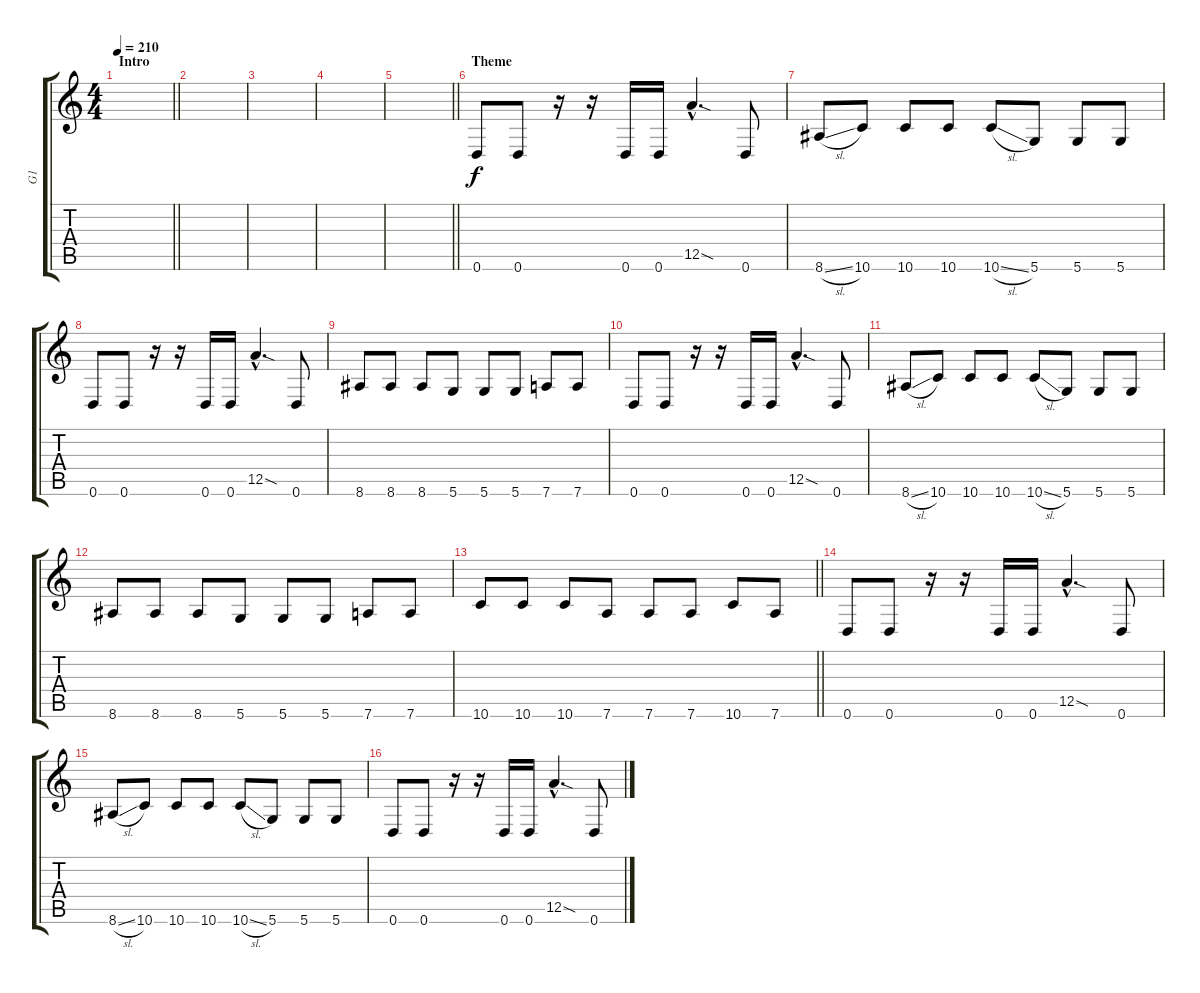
\track ("G1" "G1") {instrument distortionguitar}
\staff {score tabs}
\tuning (E4 B3 G3 D3 A2 D2) {hide}
\ts (4 4)
\section ("" "Intro")
\tempo 210
\clef g2
\barLineRight lightlight
\ks c
|
|
|
|
\barLineRight lightlight
|
\section ("" "Theme")
0.6.8 0.6.8 r.16 r.16 0.6.16 0.6.16 12.5{sod hac}.4{d} 0.6.8 |
8.6{sl}.8 10.6.8 10.6.8 10.6.8 10.6{sl}.8 5.6.8 5.6.8 5.6.8 |
0.6.8 0.6.8 r.16 r.16 0.6.16 0.6.16 12.5{sod hac}.4{d} 0.6.8 |
8.6.8 8.6.8 8.6.8 5.6.8 5.6.8 5.6.8 7.6.8 7.6.8 |
0.6.8 0.6.8 r.16 r.16 0.6.16 0.6.16 12.5{sod hac}.4{d} 0.6.8 |
8.6{sl}.8 10.6.8 10.6.8 10.6.8 10.6{sl}.8 5.6.8 5.6.8 5.6.8 |
8.6.8 8.6.8 8.6.8 5.6.8 5.6.8 5.6.8 7.6.8 7.6.8 |
\barLineRight lightlight
10.6.8 10.6.8 10.6.8 7.6.8 7.6.8 7.6.8 10.6.8 7.6.8 |
\section ("" "")
0.6.8 0.6.8 r.16 r.16 0.6.16 0.6.16 12.5{sod hac}.4{d} 0.6.8 |
8.6{sl}.8 10.6.8 10.6.8 10.6.8 10.6{sl}.8 5.6.8 5.6.8 5.6.8 |
0.6.8 0.6.8 r.16 r.16 0.6.16 0.6.16 12.5{sod hac}.4{d} 0.6.8
